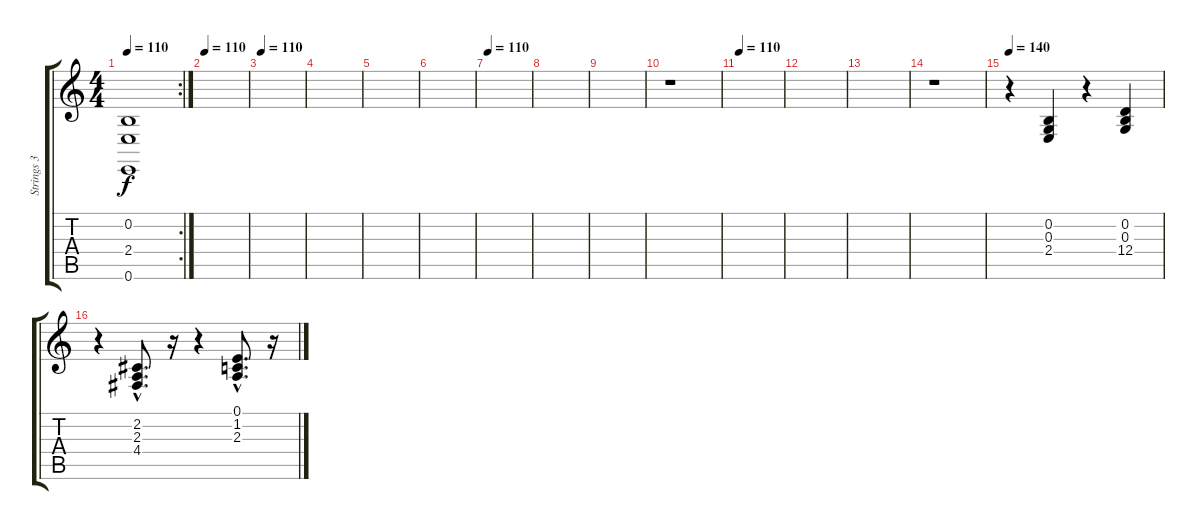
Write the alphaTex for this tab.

\track ("Strings 3" "Strings 3") {instrument stringensemble1}
\staff {score tabs}
\tuning (E4 B3 G3 D3 A2 E2) {hide}
\rc 2
\ts (4 4)
\tempo 110
\clef g2
\ks c
(0.2 2.4 0.6).1{dy f} |
\tempo 110
|
\tempo 110
|
|
|
|
\tempo 110
|
|
|
r.1 |
\tempo 110
|
|
|
r.1 |
\tempo 140
r.4{volume 16} (0.2 0.3 2.4).4 r.4 (0.2 0.3 12.4).4 |
r.4 (2.2{hac} 2.3{hac} 4.4{hac}).8{d} r.16 r.4 (0.1{hac} 1.2{hac} 2.3{hac}).8{d} r.16
